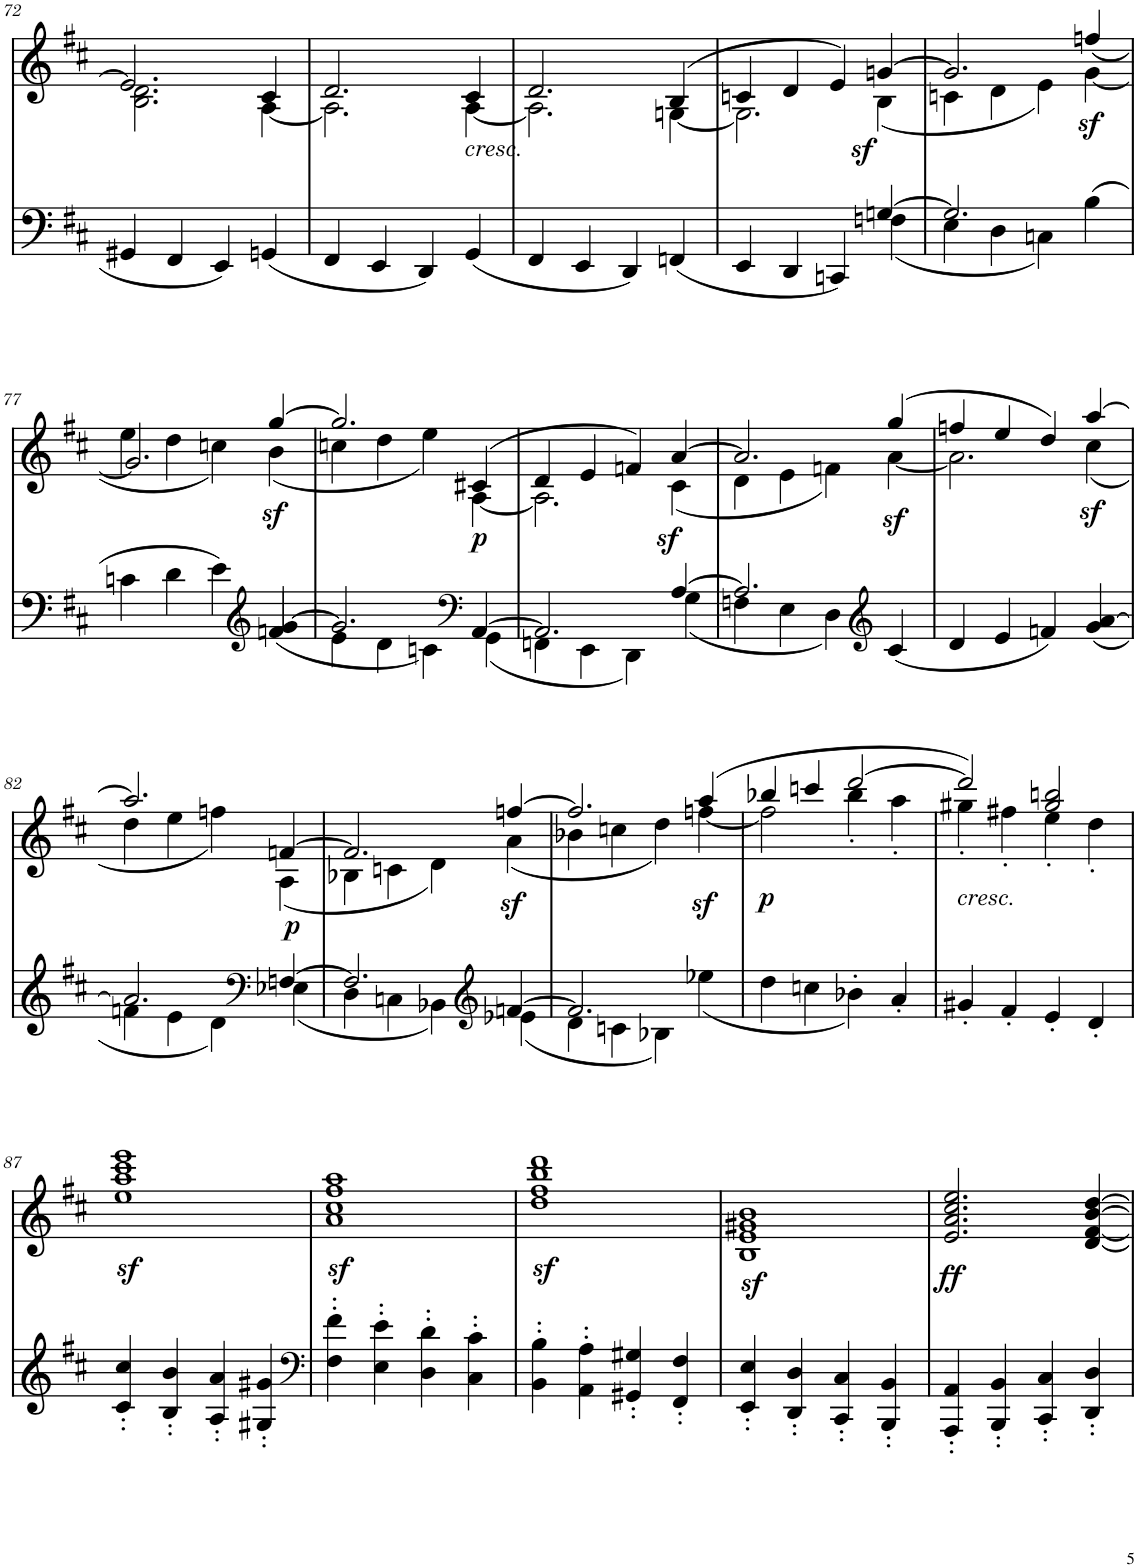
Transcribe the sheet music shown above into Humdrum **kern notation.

**kern	**dynam	**kern	**text	**dynam
*part2	*part2	*part1	*part1	*part1
*staff2	*staff2	*staff1	*staff1	*staff1
*I"piano	*	*I"piano	*	*
*I'Pno	*	*I'Pno	*	*
!!LO:PB:g=z
*clefF4	*	*clefG2	*	*
*k[f#c#]	*	*k[f#c#]	*	*
*D:	*	*D:	*	*
*M4/4	*	*M4/4	*	*
=72	=72	=72	=72	=72
*	*	*^	*	*
4GG#X/	.	2.e/]	2.B\ 2.d\	.	.
4FF#/	.	.	.	.	.
4EE/	.	.	.	.	.
(4GGn/	.	4c#/	[4A\	.	.
=73	=73	=73	=73	=73	=73
!	!	!	!	!LO:LY:b	!
4FF#/	.	2.d/	2.A\]	<	.
4EE/	.	.	.	.	.
4DD/)	.	.	.	.	.
!	!	!LO:TX:b:i:t=cresc.	!	!	!
(4GG/	.	4c#/	[4A\	.	.
=74	=74	=74	=74	=74	=74
4FF#/	.	2.d/	2.A\]	.	.
4EE/	.	.	.	.	.
4DD/)	.	.	.	.	.
(4FFn/	.	(4B/	[4Gn\	.	.
=75	=75	=75	=75	=75	=75
*^	*	*	*	*	*
2.ryy	4EE/	.	4cn/	2.G\]	.	.
.	4DD/	.	4d/	.	.	.
.	4CCn/)	.	4e/)	.	.	.
!	!	!LO:DY:a	!	!	!	!
(4Fn\	[4Gn/	sf	[4gn/	(4B\	.	.
=76	=76	=76	=76	=76	=76	=76
2.G/]	4E\	.	2.g/]	4cn\	.	.
.	4D\	.	.	4d\	.	.
.	4Cn\)	.	.	4e\)	.	.
!	!	!	!	!	!LO:LY:b	!LO:DY:b
(4B\	4ryy	.	(4ffn/	[4g\	sf	sf
!!LO:LB:g=z	!!
=77	=77	=77	=77	=77	=77	=77
4cn\	2.ryy	.	2.g/]	4ee\	.	.
4d\	.	.	.	4dd\	.	.
4e\)	.	.	.	4ccn\)	.	.
*clefG2	*	*	*	*	*	*
!	!	!	!	!	!	!LO:DY:b
(<4fn/	[4g/	.	[4gg/	(4b\	.	sf
=78	=78	=78	=78	=78	=78	=78
2.g/]	4e\	.	4ccn\	2.gg/]	.	.
.	4d\	.	4dd\	.	.	.
.	4cn\)	.	4ee\)	.	.	.
*clefF4	*	*	*	*	*	*
!	!	!LO:DY:a	!	!	!	!
[4AA/	(4GG\	p	(4c#X/	[4A\	.	.
=79	=79	=79	=79	=79	=79	=79
2.AA/]	4FFn\	.	4d/	2.A\]	.	.
.	4EE\	.	4e/	.	.	.
.	4DD\)	.	4fn/)	.	.	.
!	!	!	!	!	!	!LO:DY:b
[4A/	(4G\	.	[4a/	(4c#\	.	sf
=80	=80	=80	=80	=80	=80	=80
2.A/]	4Fn\	.	2.a/]	4d\	.	.
.	4E\	.	.	4e\	.	.
.	4D\)	.	.	4fn\)	.	.
*clefG2	*	*	*	*	*	*
!	!	!	!	!	!	!LO:DY:b
4ryy	(4c#/	.	(4gg/	[4a\	.	sf
*v	*v	*	*	*	*	*
=81	=81	=81	=81	=81	=81
4d/	.	4ffn/	2.a\]	.	.
4e/	.	4ee/	.	.	.
4fn/)	.	4dd/)	.	.	.
!	!	!	!	!	!LO:DY:b
(4g/ [4a/	.	[4aa/	(4cc#\	.	sf
!!LO:LB:g=z	!!
=82	=82	=82	=82	=82	=82
*^	*	*	*	*	*
2.a/]	4fn\	.	2.aa/]	4dd\	.	.
.	4e\	.	.	4ee\	.	.
.	4d\)	.	.	4ffn\)	.	.
*clefF4	*	*	*	*	*	*
!	!	!LO:DY:a	!	!	!LO:LY:b	!
[4Fn/	(4E-X\	p	[4fn/	(4A\	p	.
=83	=83	=83	=83	=83	=83	=83
2.F/]	4D\	.	2.f/]	4B-X\	.	.
.	4Cn\	.	.	4cn\	.	.
.	4BB-X\)	.	.	4d\)	.	.
*clefG2	*	*	*	*	*	*
!	!	!	!	!	!	!LO:DY:b
[4fn/	(4e-X\	.	[4ffn/	(4a\	.	sf
=84	=84	=84	=84	=84	=84	=84
2.f/]	4d\	.	2.ff/]	4b-X\	.	.
.	4cn\	.	.	4ccn\	.	.
.	4B-X\)	.	.	4dd\)	.	.
!	!	!	!	!	!	!LO:DY:b
4ryy	(4ee-X\	.	(4aa/	[4ffn\	.	sf
=85	=85	=85	=85	=85	=85	=85
!	!	!	!	!	!LO:LY:b	!LO:DY:b
*v	*v	*	*	*	*	*
4dd\	.	4bb-X/	2ff\]	p	p
4ccn\	.	4cccn/	.	.	.
4b-X'\)	.	[2ddd/	4bb-'\	.	.
4a'/	.	.	4aa'\	.	.
=86	=86	=86	=86	=86	=86
!	!	!LO:TX:b:i:t=cresc.	!	!	!
!	!	!	!	!LO:LY:b	!
4g#X'/	.	2ddd/])	4gg#X'\	<	.
4f#'/	.	.	4ff#X'\	.	.
4e'/	.	2gg#/ 2bbn/	4ee'\	.	.
4d'/	.	.	4dd'\	.	.
*	*	*v	*v	*	*
!!LO:LB:g=z
=87	=87	=87	=87	=87
4c#/' 4cc#/'	.	1eez< 1aaz< 1ccc#z< 1eeez<	.	.
4B/' 4b/'	.	.	.	.
4A/' 4a/'	.	.	.	.
4G#X/' 4g#X/'	.	.	.	.
=88	=88	=88	=88	=88
*clefF4	*	*	*	*
4F#\' 4f#\'	.	1az< 1cc#z< 1ff#z< 1aaz<	.	.
4E\' 4e\'	.	.	.	.
4D\' 4d\'	.	.	.	.
4C#\' 4c#\'	.	.	.	.
=89	=89	=89	=89	=89
4BB\' 4B\'	.	1ddz< 1ff#z< 1bbz< 1dddz<	.	.
4AA\' 4A\'	.	.	.	.
4GG#X/' 4G#X/'	.	.	.	.
4FF#/' 4F#/'	.	.	.	.
=90	=90	=90	=90	=90
4EE/' 4E/'	.	1Bz< 1ez< 1g#Xz< 1bz<	.	.
4DD/' 4D/'	.	.	.	.
4CC#/' 4C#/'	.	.	.	.
4BBB/' 4BB/'	.	.	.	.
=91	=91	=91	=91	=91
!	!	!	!LO:LY:b	!LO:DY:b
4AAA/' 4AA/'	.	2.e/ 2.a/ 2.cc#/ 2.ee/	ff	ff
4BBB/' 4BB/'	.	.	.	.
4CC#/' 4C#/'	.	.	.	.
4DD/' 4D/'	.	[4d/ [4f#/ [4b/ [4dd/	.	.
=	=	=	=	=
*-	*-	*-	*-	*-
